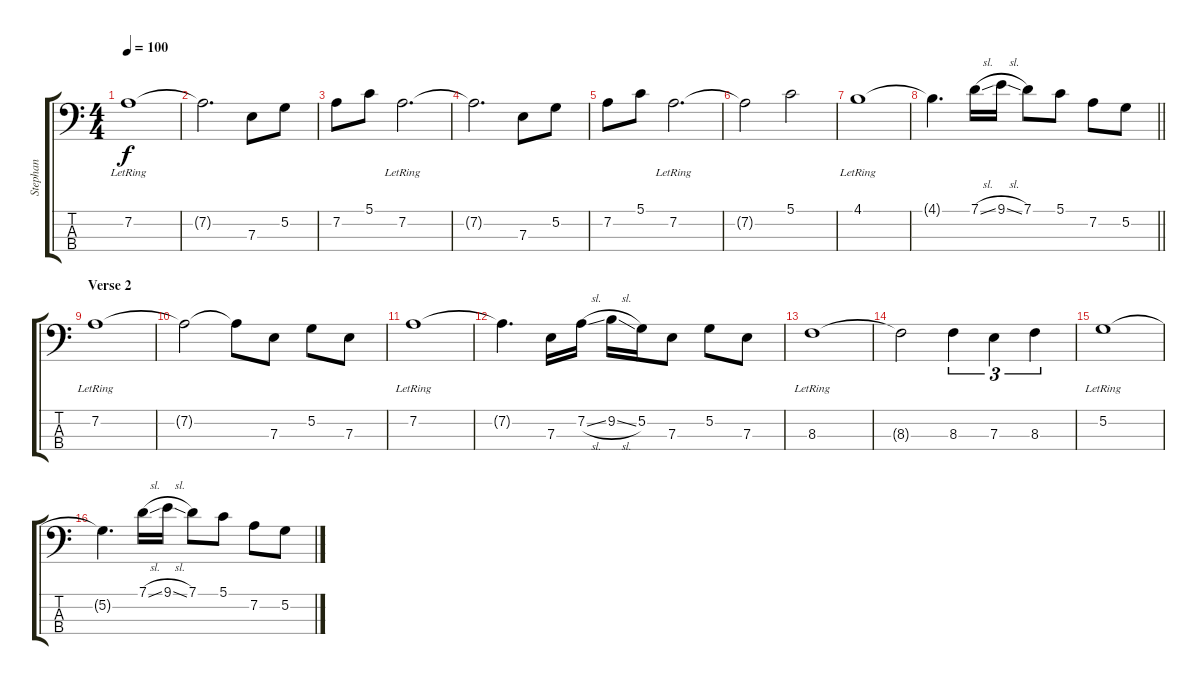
\track ("Stephan" "Stephan") {instrument electricbassfinger}
\staff {score tabs}
\tuning (G2 D2 A1 E1) {hide}
\ts (4 4)
\tempo 100
\clef f4
\ks c
7.2{lr}.1{dy f} |
7.2{t}.2{d} 7.3.8 5.2.8 |
7.2.8 5.1.8 7.2{lr}.2{d} |
7.2{t}.2{d} 7.3.8 5.2.8 |
7.2.8 5.1.8 7.2{lr}.2{d} |
7.2{t}.2 5.1.2 |
4.1{lr}.1 |
\barLineRight lightlight
4.1{t}.4{d} 7.1{sl}.16 9.1{sl}.16 7.1.8 5.1.8 7.2.8 5.2.8 |
\section ("" "Verse 2")
7.2{lr}.1 |
7.2{t}.2 7.2{t}.8 7.3.8 5.2.8 7.3.8 |
7.2{lr}.1 |
7.2{t}.4{d} 7.3.16 7.2{sl}.16 9.2{sl}.16 5.2.16 7.3.8 5.2.8 7.3.8 |
8.3{lr}.1 |
8.3{t}.2 8.3.4{tu (3 2)} 7.3.4{tu (3 2)} 8.3.4{tu (3 2)} |
5.2{lr}.1 |
5.2{t}.4{d} 7.1{sl}.16 9.1{sl}.16 7.1.8 5.1.8 7.2.8 5.2.8
